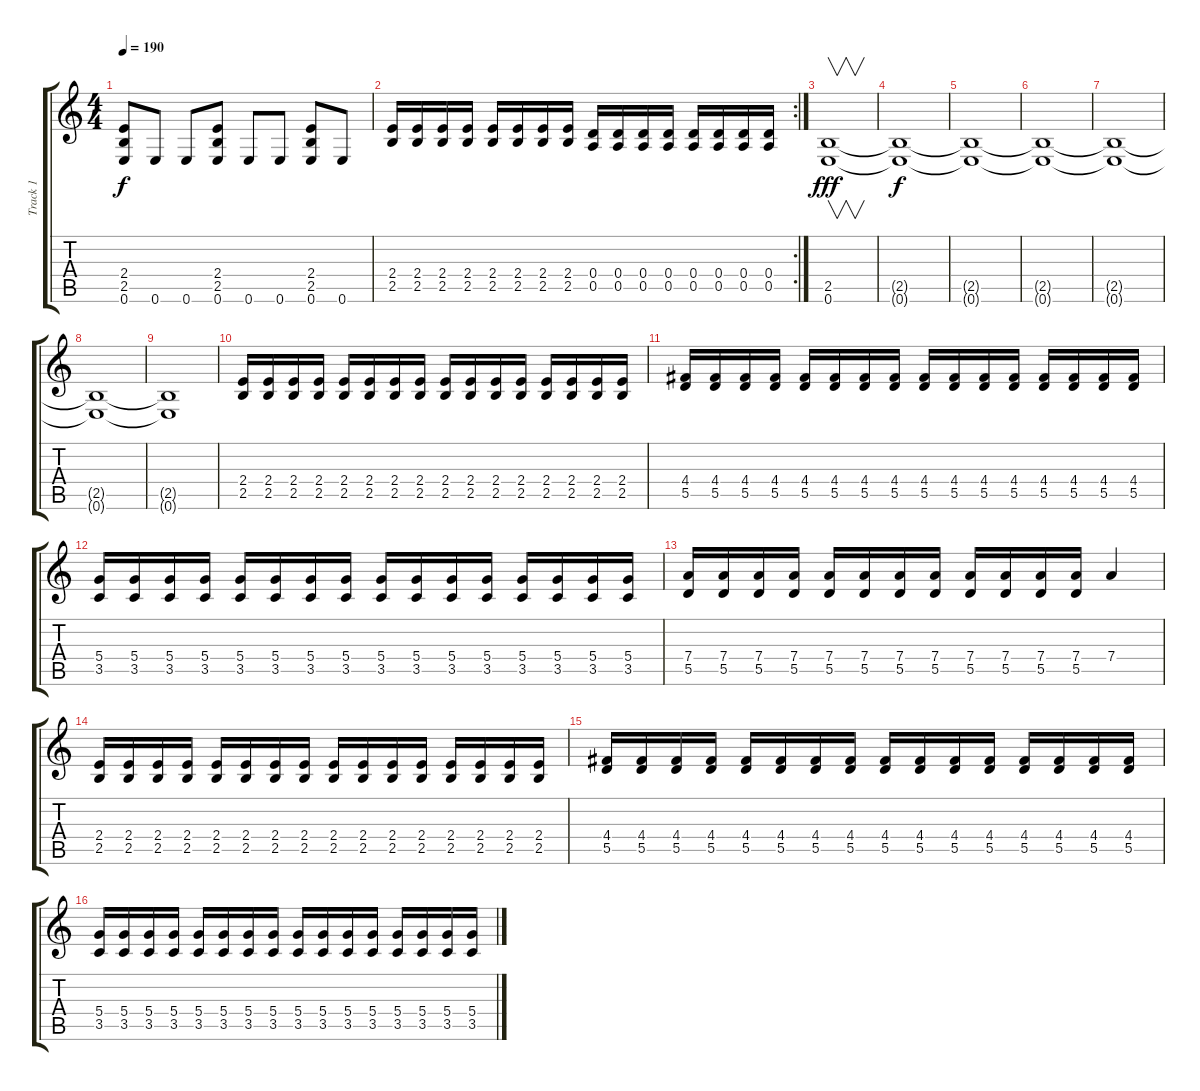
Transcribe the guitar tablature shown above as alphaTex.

\track ("Track 1" "Track 1") {instrument distortionguitar}
\staff {score tabs}
\tuning (E4 B3 G3 D3 A2 E2) {hide}
\ts (4 4)
\tempo 190
\clef g2
\ks c
(2.4 2.5 0.6).8{dy f} 0.6.8 0.6.8 (2.4 2.5 0.6).8 0.6.8 0.6.8 (2.4 2.5 0.6).8 0.6.8 |
\rc 2
(2.4 2.5).16 (2.4 2.5).16 (2.4 2.5).16 (2.4 2.5).16 (2.4 2.5).16 (2.4 2.5).16 (2.4 2.5).16 (2.4 2.5).16 (0.4 0.5).16 (0.4 0.5).16 (0.4 0.5).16 (0.4 0.5).16 (0.4 0.5).16 (0.4 0.5).16 (0.4 0.5).16 (0.4 0.5).16 |
(2.5 0.6).1{v dy fff} |
(2.5{t} 0.6{t}).1{dy f} |
(2.5{t} 0.6{t}).1 |
(2.5{t} 0.6{t}).1 |
(2.5{t} 0.6{t}).1 |
(2.5{t} 0.6{t}).1 |
(2.5{t} 0.6{t}).1 |
(2.4 2.5).16 (2.4 2.5).16 (2.4 2.5).16 (2.4 2.5).16 (2.4 2.5).16 (2.4 2.5).16 (2.4 2.5).16 (2.4 2.5).16 (2.4 2.5).16 (2.4 2.5).16 (2.4 2.5).16 (2.4 2.5).16 (2.4 2.5).16 (2.4 2.5).16 (2.4 2.5).16 (2.4 2.5).16 |
(4.4 5.5).16 (4.4 5.5).16 (4.4 5.5).16 (4.4 5.5).16 (4.4 5.5).16 (4.4 5.5).16 (4.4 5.5).16 (4.4 5.5).16 (4.4 5.5).16 (4.4 5.5).16 (4.4 5.5).16 (4.4 5.5).16 (4.4 5.5).16 (4.4 5.5).16 (4.4 5.5).16 (4.4 5.5).16 |
(5.4 3.5).16 (5.4 3.5).16 (5.4 3.5).16 (5.4 3.5).16 (5.4 3.5).16 (5.4 3.5).16 (5.4 3.5).16 (5.4 3.5).16 (5.4 3.5).16 (5.4 3.5).16 (5.4 3.5).16 (5.4 3.5).16 (5.4 3.5).16 (5.4 3.5).16 (5.4 3.5).16 (5.4 3.5).16 |
(7.4 5.5).16 (7.4 5.5).16 (7.4 5.5).16 (7.4 5.5).16 (7.4 5.5).16 (7.4 5.5).16 (7.4 5.5).16 (7.4 5.5).16 (7.4 5.5).16 (7.4 5.5).16 (7.4 5.5).16 (7.4 5.5).16 7.4.4 |
(2.4 2.5).16 (2.4 2.5).16 (2.4 2.5).16 (2.4 2.5).16 (2.4 2.5).16 (2.4 2.5).16 (2.4 2.5).16 (2.4 2.5).16 (2.4 2.5).16 (2.4 2.5).16 (2.4 2.5).16 (2.4 2.5).16 (2.4 2.5).16 (2.4 2.5).16 (2.4 2.5).16 (2.4 2.5).16 |
(4.4 5.5).16 (4.4 5.5).16 (4.4 5.5).16 (4.4 5.5).16 (4.4 5.5).16 (4.4 5.5).16 (4.4 5.5).16 (4.4 5.5).16 (4.4 5.5).16 (4.4 5.5).16 (4.4 5.5).16 (4.4 5.5).16 (4.4 5.5).16 (4.4 5.5).16 (4.4 5.5).16 (4.4 5.5).16 |
(5.4 3.5).16 (5.4 3.5).16 (5.4 3.5).16 (5.4 3.5).16 (5.4 3.5).16 (5.4 3.5).16 (5.4 3.5).16 (5.4 3.5).16 (5.4 3.5).16 (5.4 3.5).16 (5.4 3.5).16 (5.4 3.5).16 (5.4 3.5).16 (5.4 3.5).16 (5.4 3.5).16 (5.4 3.5).16
